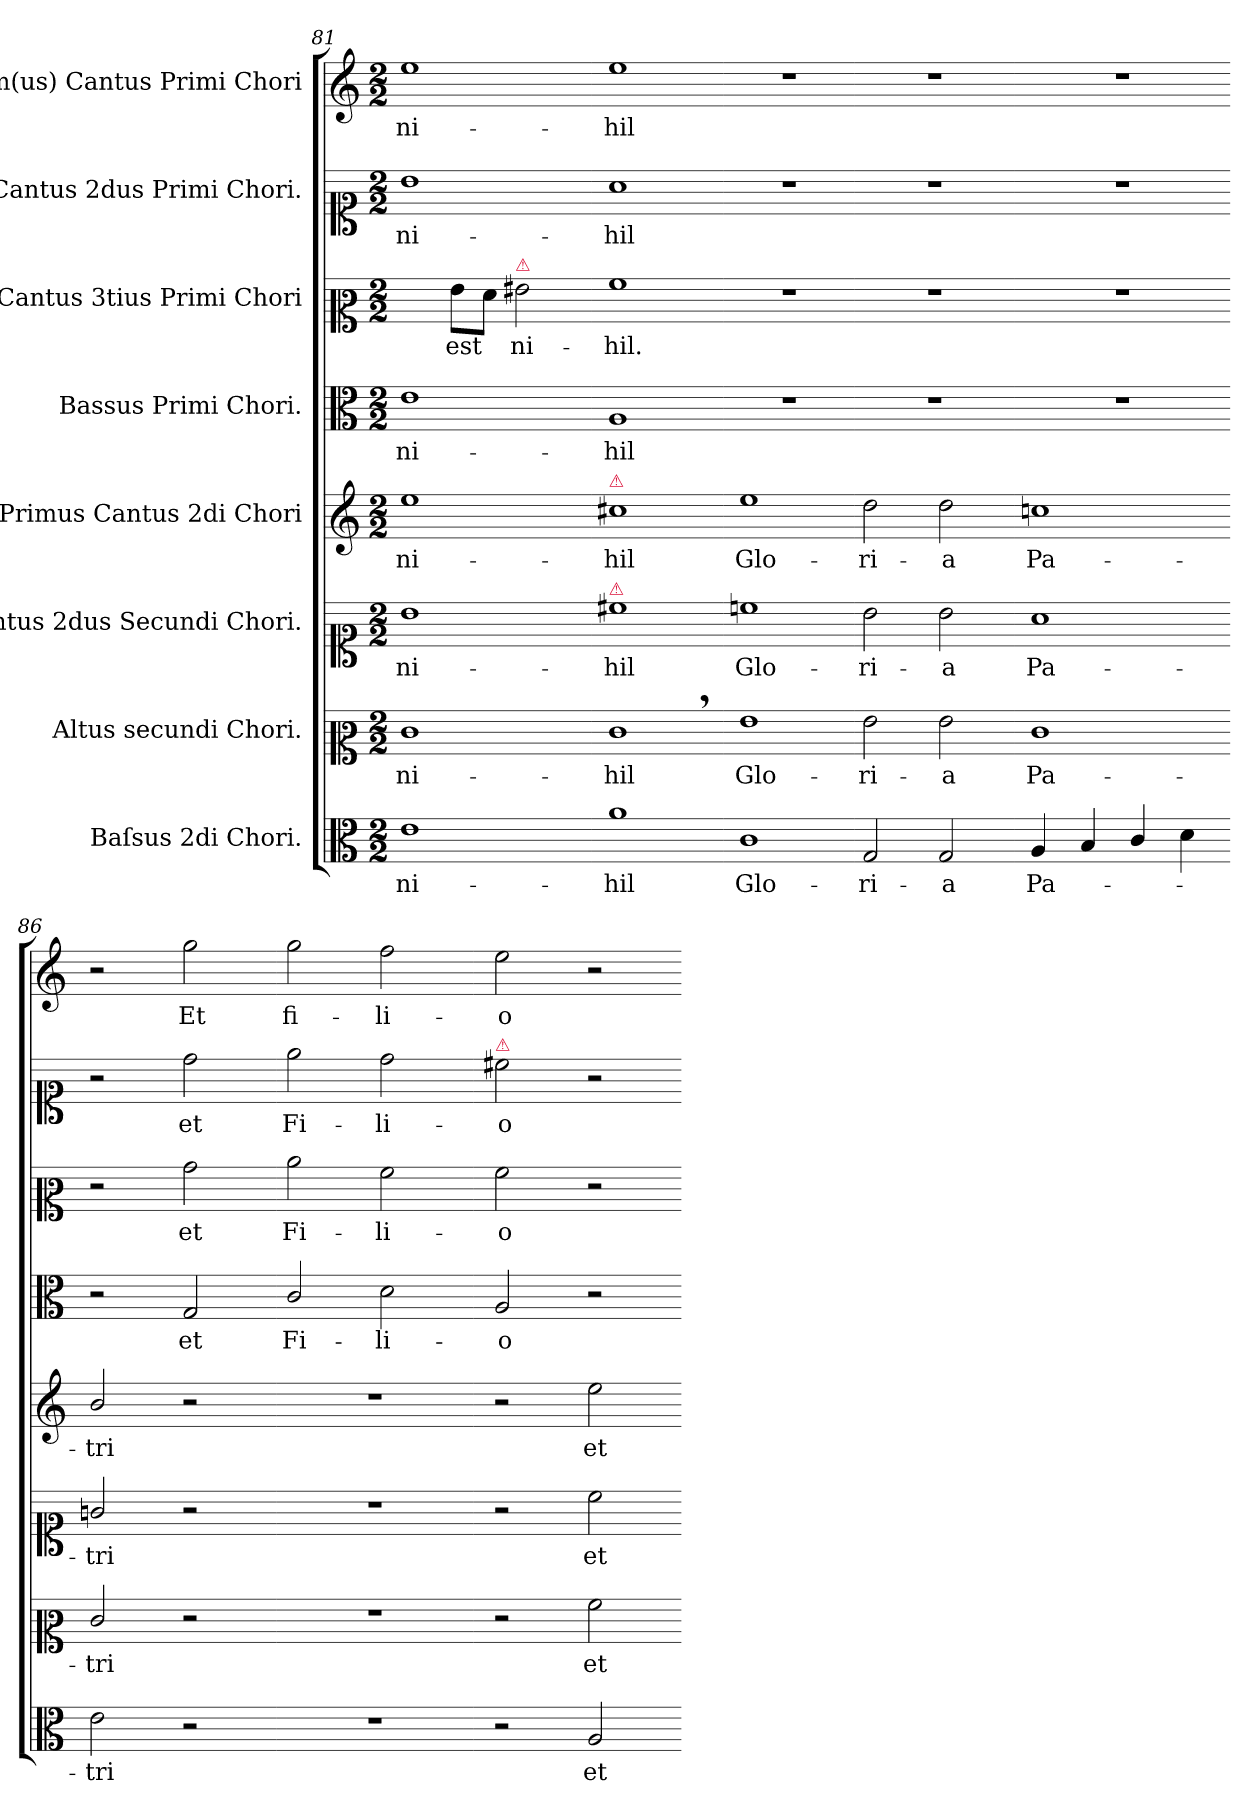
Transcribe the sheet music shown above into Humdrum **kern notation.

**kern	**text	**kern	**text	**kern	**text	**kern	**text	**kern	**text	**kern	**text	**kern	**text	**kern	**text
*part8	*part8	*part7	*part7	*part6	*part6	*part5	*part5	*part4	*part4	*part3	*part3	*part2	*part2	*part1	*part1
*staff8	*staff8	*staff7	*staff7	*staff6	*staff6	*staff5	*staff5	*staff4	*staff4	*staff3	*staff3	*staff2	*staff2	*staff1	*staff1
*I"Baſsus 2di Chori.	*	*I"Altus secundi Chori.	*	*I"Cantus 2dus Secundi Chori.	*	*I"Primus Cantus 2di Chori	*	*I"Bassus Primi Chori.	*	*I"Cantus 3tius Primi Chori	*	*I"Cantus 2dus Primi Chori.	*	*I"Im(us) Cantus Primi Chori	*
*clefC3	*	*clefC2	*	*clefC1	*	*clefG2	*	*clefC3	*	*clefC2	*	*clefC1	*	*clefG2	*
*k[]	*	*k[]	*	*k[]	*	*k[]	*	*k[]	*	*k[]	*	*k[]	*	*k[]	*
*E:phr	*	*E:phr	*	*E:phr	*	*E:phr	*	*E:phr	*	*E:phr	*	*E:phr	*	*E:phr	*
*M2/2	*	*M2/2	*	*M2/2	*	*M2/2	*	*M2/2	*	*M2/2	*	*M2/2	*	*M2/2	*
=81	=81	=81	=81	=81	=81	=81	=81	=81	=81	=81	=81	=81	=81	=81	=81
1e	ni-	1e	ni-	1b	ni-	1ee	ni-	1e	ni-	4ryy	.	1b	ni-	1ee	ni-
.	.	.	.	.	.	.	.	.	.	8g\L	est	.	.	.	.
.	.	.	.	.	.	.	.	.	.	8f\J	.	.	.	.	.
!	!	!	!	!	!	!	!	!	!	!LO:TX:a:color=crimson:t=⚠	!	!	!	!	!
.	.	.	.	.	.	.	.	.	.	2g#X\	ni-	.	.	.	.
=82-	=82-	=82-	=82-	=82-	=82-	=82-	=82-	=82-	=82-	=82-	=82-	=82-	=82-	=82-	=82-
!	!	!	!	!	!	!LO:TX:a:color=crimson:t=⚠	!	!	!	!	!	!	!	!	!
!	!	!	!	!LO:TX:a:color=crimson:t=⚠	!	!	!	!	!	!	!	!	!	!	!
1a	-hil	1e,<	-hil	1cc#X	-hil	1cc#X	-hil	1A	-hil	1a	-hil.	1a	-hil	1ee	-hil
=83-	=83-	=83-	=83-	=83-	=83-	=83-	=83-	=83-	=83-	=83-	=83-	=83-	=83-	=83-	=83-
1c	Glo-	1g	Glo-	1ccn	Glo-	1ee	Glo-	1r	.	1r	.	1r	.	1r	.
=84-	=84-	=84-	=84-	=84-	=84-	=84-	=84-	=84-	=84-	=84-	=84-	=84-	=84-	=84-	=84-
2G/	-ri-	2g\	-ri-	2b\	-ri-	2dd\	-ri-	1r	.	1r	.	1r	.	1r	.
2G/	-a	2g\	-a	2b\	-a	2dd\	-a	.	.	.	.	.	.	.	.
=85-	=85-	=85-	=85-	=85-	=85-	=85-	=85-	=85-	=85-	=85-	=85-	=85-	=85-	=85-	=85-
4A/	Pa-	1e	Pa-	1a	Pa-	1ccn	Pa-	1r	.	1r	.	1r	.	1r	.
4B/	.	.	.	.	.	.	.	.	.	.	.	.	.	.	.
4c/	.	.	.	.	.	.	.	.	.	.	.	.	.	.	.
4d\	.	.	.	.	.	.	.	.	.	.	.	.	.	.	.
=86-	=86-	=86-	=86-	=86-	=86-	=86-	=86-	=86-	=86-	=86-	=86-	=86-	=86-	=86-	=86-
2e\	-tri	2e/	-tri	2gn/	-tri	2b/	-tri	2r	.	2r	.	2r	.	2r	.
2r	.	2r	.	2r	.	2r	.	2G/	et	2b\	et	2dd\	et	2gg\	Et
=87-	=87-	=87-	=87-	=87-	=87-	=87-	=87-	=87-	=87-	=87-	=87-	=87-	=87-	=87-	=87-
1r	.	1r	.	1r	.	1r	.	2c/	Fi-	2cc\	Fi-	2ee\	Fi-	2gg\	fi-
.	.	.	.	.	.	.	.	2d\	-li-	2a\	-li-	2dd\	-li-	2ff\	-li-
=88-	=88-	=88-	=88-	=88-	=88-	=88-	=88-	=88-	=88-	=88-	=88-	=88-	=88-	=88-	=88-
!	!	!	!	!	!	!	!	!	!	!	!	!LO:TX:a:color=crimson:t=⚠	!	!	!
2r	.	2r	.	2r	.	2r	.	2A/	-o	2a\	-o	2cc#X\	-o	2ee\	-o
2A/	et	2a\	et	2cc\	et	2ee\	et	2r	.	2r	.	2r	.	2r	.
=-	=-	=-	=-	=-	=-	=-	=-	=-	=-	=-	=-	=-	=-	=-	=-
*-	*-	*-	*-	*-	*-	*-	*-	*-	*-	*-	*-	*-	*-	*-	*-
